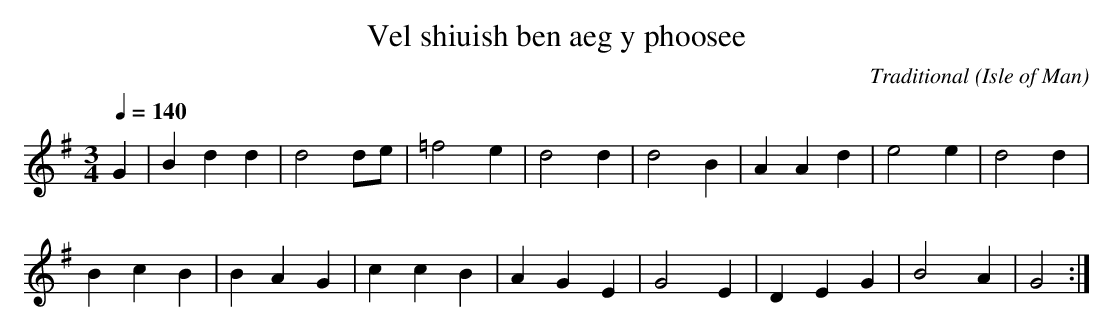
X:1
T:Vel shiuish ben aeg y phoosee
C:Traditional
O:Isle of Man
M:3/4
L:1/4
Q:140
K:G
G|B d d|d2 d/e/|=f2 e|d2 d|d2 B|A A d|e2 e|d2 d|
B c B|B A G|c c B|A G E|G2 E|D E G|B2 A|G2:|
